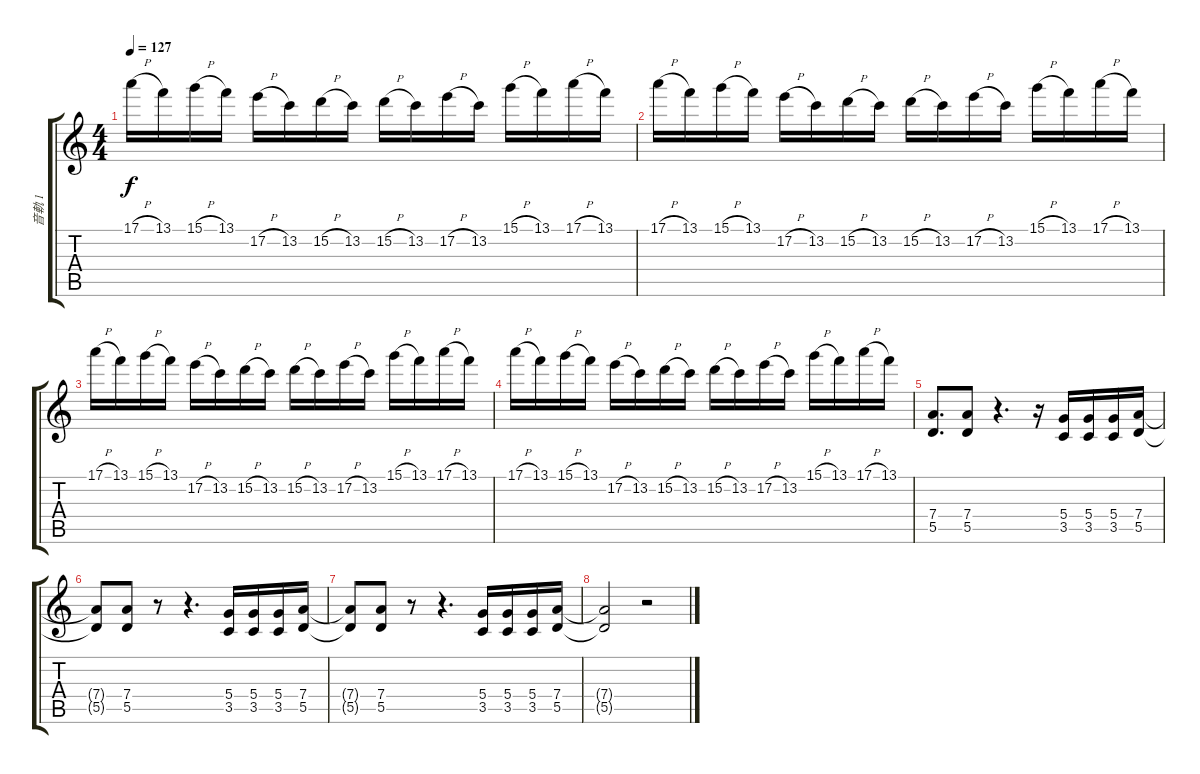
\track ("音軌 1" "音軌 1") {instrument distortionguitar}
\staff {score tabs}
\tuning (E4 B3 G3 D3 A2 E2) {hide}
\ts (4 4)
\tempo 127
\clef g2
\ks c
17.1{h}.16{dy f} 13.1.16 15.1{h}.16 13.1.16 17.2{h}.16 13.2.16 15.2{h}.16 13.2.16 15.2{h}.16 13.2.16 17.2{h}.16 13.2.16 15.1{h}.16 13.1.16 17.1{h}.16 13.1.16 |
17.1{h}.16 13.1.16 15.1{h}.16 13.1.16 17.2{h}.16 13.2.16 15.2{h}.16 13.2.16 15.2{h}.16 13.2.16 17.2{h}.16 13.2.16 15.1{h}.16 13.1.16 17.1{h}.16 13.1.16 |
17.1{h}.16 13.1.16 15.1{h}.16 13.1.16 17.2{h}.16 13.2.16 15.2{h}.16 13.2.16 15.2{h}.16 13.2.16 17.2{h}.16 13.2.16 15.1{h}.16 13.1.16 17.1{h}.16 13.1.16 |
17.1{h}.16 13.1.16 15.1{h}.16 13.1.16 17.2{h}.16 13.2.16 15.2{h}.16 13.2.16 15.2{h}.16 13.2.16 17.2{h}.16 13.2.16 15.1{h}.16 13.1.16 17.1{h}.16 13.1.16 |
(7.4 5.5).8{d} (7.4 5.5).8 r.4{d} r.16 (5.4 3.5).16 (5.4 3.5).16 (5.4 3.5).16 (7.4 5.5).16 |
(7.4{t} 5.5{t}).8 (7.4 5.5).8 r.8 r.4{d} (5.4 3.5).16 (5.4 3.5).16 (5.4 3.5).16 (7.4 5.5).16 |
(7.4{t} 5.5{t}).8 (7.4 5.5).8 r.8 r.4{d} (5.4 3.5).16 (5.4 3.5).16 (5.4 3.5).16 (7.4 5.5).16 |
(7.4{t} 5.5{t}).2 r.2
